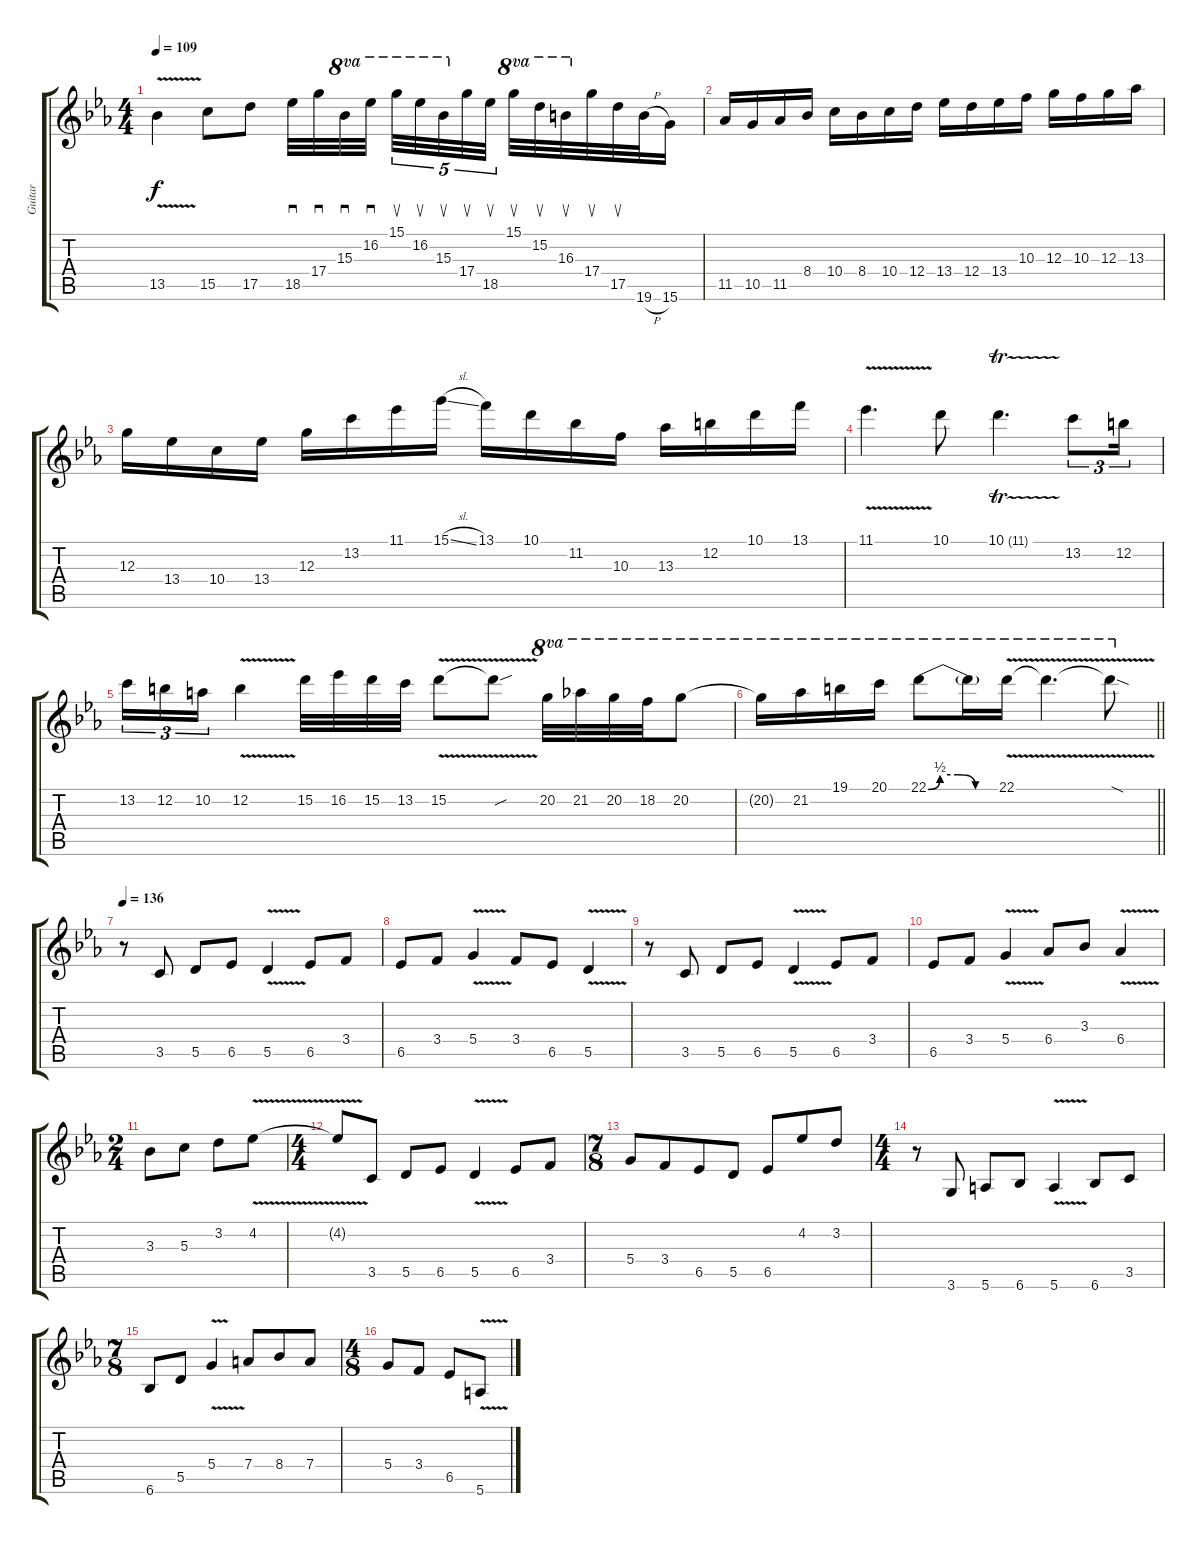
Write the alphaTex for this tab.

\track ("Guitar" "Guitar") {instrument distortionguitar}
\staff {score tabs}
\tuning (E4 B3 G3 D3 A2 E2) {hide}
\ts (4 4)
\tempo 109
\clef g2
\ks cminor
13.5{v}.4{dy f} 15.5.8 17.5.8 18.5.32{sd} 17.4.32{sd} 15.3.32{sd ot 8va} 16.2.32{sd ot 8va beam splitsecondary} 15.1.32{su tu (5 4) ot 8va} 16.2.32{su tu (5 4) ot 8va} 15.3.32{su tu (5 4) ot 8va} 17.4.32{su tu (5 4)} 18.5.32{su tu (5 4)} 15.1.32{su ot 8va} 15.2.32{su ot 8va} 16.3.32{su ot 8va} 17.4.32{su} 17.5.32{su} 19.6{h}.32 15.6.16 |
11.5.16 10.5.16 11.5.16 8.4.16 10.4.16 8.4.16 10.4.16 12.4.16 13.4.16 12.4.16 13.4.16 10.3.16 12.3.16 10.3.16 12.3.16 13.3.16 |
12.3.16 13.4.16 10.4.16 13.4.16 12.3.16 13.2.16 11.1.16 15.1{sl}.16 13.1.16 10.1.16 11.2.16 10.3.16 13.3.16 12.2.16 10.1.16 13.1.16 |
11.1{v}.4{d} 10.1.8 10.1{tr (11 32)}.4{d} 13.2.8{tu (3 2)} 12.2.16{tu (3 2)} |
13.2.16{tu (3 2)} 12.2.16{tu (3 2)} 10.2.16{tu (3 2)} 12.2{v}.4 15.2.32 16.2.32 15.2.32 13.2.32 15.2{v}.8 15.2{sou t}.8 20.2.32{ot 8va} 21.2.32{ot 8va} 20.2.32{ot 8va} 18.2.32{ot 8va} 20.2.8{ot 8va} |
\barLineRight lightlight
20.2{t}.16{ot 8va} 21.2.16{ot 8va} 19.1.16{ot 8va} 20.1.16{ot 8va} 22.1{be (custom 0 0 10 2 25 2 40 0 60 0)}.8{ot 8va} 22.1{t}.16{ot 8va} 22.1{v}.16{ot 8va} 22.1{v t}.4{d ot 8va} 22.1{sod t}.8{ot 8va} |
\tempo 136
r.8 3.5.8 5.5.8 6.5.8 5.5{v}.4 6.5.8 3.4.8 |
6.5.8 3.4.8 5.4{v}.4 3.4.8 6.5.8 5.5{v}.4 |
r.8 3.5.8 5.5.8 6.5.8 5.5{v}.4 6.5.8 3.4.8 |
6.5.8 3.4.8 5.4{v}.4 6.4.8 3.3.8 6.4{v}.4 |
\ts (2 4)
3.3.8 5.3.8 3.2.8 4.2{v}.8 |
\ts (4 4)
4.2{v t}.8 3.5.8 5.5.8 6.5.8 5.5{v}.4 6.5.8 3.4.8 |
\ts (7 8)
5.4.8 3.4.8 6.5.8 5.5.8 6.5.8 4.2.8 3.2.8 |
\ts (4 4)
r.8 3.6.8 5.6.8 6.6.8 5.6{v}.4 6.6.8 3.5.8 |
\ts (7 8)
6.6.8 5.5.8 5.4{v}.4 7.4.8 8.4.8 7.4.8 |
\ts (4 8)
5.4.8 3.4.8 6.5.8 5.6{v}.8
